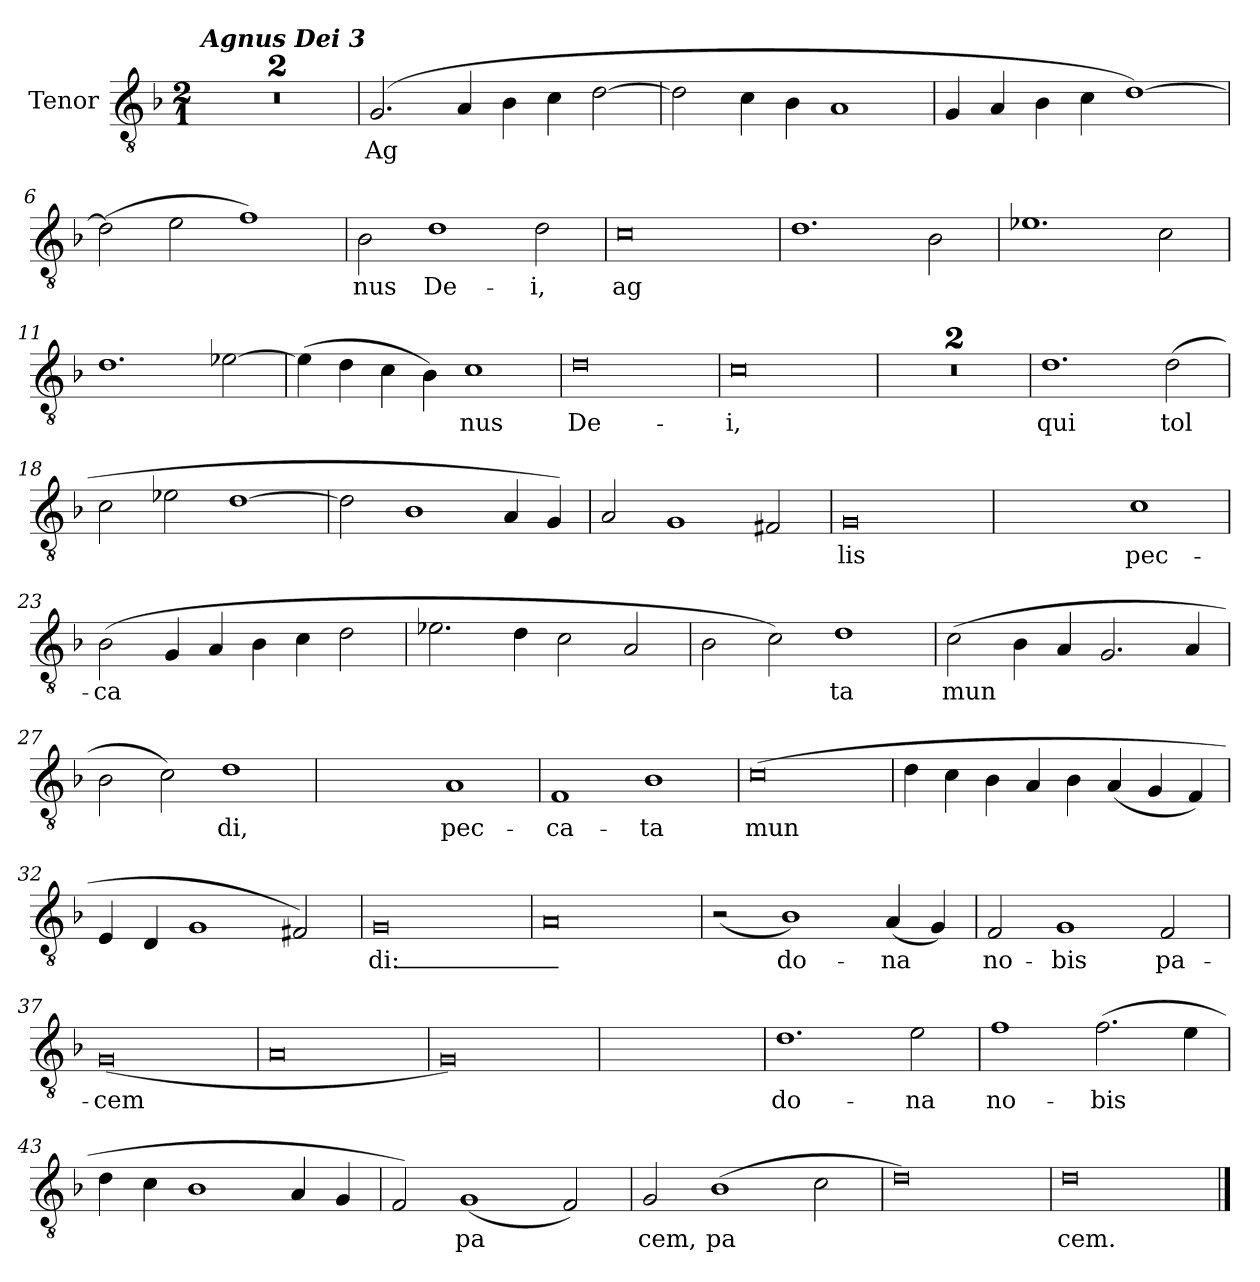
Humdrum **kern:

**kern	**text
*part1	*part1
*staff1	*staff1
*I"Tenor	*
*I'T	*
*clefGv2	*
*k[b-]	*
*M2/1	*
=1	=1
!LO:TX:a:Bi:t=Agnus Dei 3	!
0ryy	.
=2	=2
0ryy	.
=3	=3
!	!LO:LY:b
(2.G/	Ag
4A/	.
4B-\	.
4c\	.
[2d\	.
=4	=4
2d\]	.
4c\	.
4B-\	.
1A	.
=5	=5
4G/	.
4A/	.
4B-\	.
4c\	.
[1d)	.
!!LO:LB:g=z
=6	=6
(2d\]	.
2e\	.
1f)	.
=7	=7
!	!LO:LY:b
2B-\	nus
!	!LO:LY:b
1d	De-
!	!LO:LY:b
2d\	i,
=8	=8
!	!LO:LY:b
0c	ag
=9	=9
1.d	.
2B-\	.
=10	=10
1.e-X	.
2c\	.
=11	=11
1.d	.
[2e-X\	.
!!LO:LB:g=z
=12	=12
(4e-\]	.
4d\	.
4c\	.
4B-\)	.
!	!LO:LY:b
1c	nus
=13	=13
!	!LO:LY:b
0d	De-
=14	=14
!	!LO:LY:b
0c	i,
=15	=15
0ryy	.
=16	=16
0ryy	.
!!LO:LB:g=z
=17	=17
!	!LO:LY:b
1.d	qui
!	!LO:LY:b
(2d\	tol
=18	=18
2c\	.
2e-X\	.
[1d	.
=19	=19
2d\]	.
1B-	.
4A/	.
4G/)	.
=20	=20
2A/	.
1G	.
2F#X/	.
=21	=21
!	!LO:LY:b
0G	lis
!!LO:LB:g=z
=22	=22
2ryy	.
2ryy	.
!	!LO:LY:b
1c	pec-
=23	=23
!	!LO:LY:b
(2B-\	ca
4G/	.
4A/	.
4B-\	.
4c\	.
2d\	.
=24	=24
2.e-X\	.
4d\	.
2c\	.
2A/	.
=25	=25
2B-\	.
2c\)	.
!	!LO:LY:b
1d	ta
=26	=26
!	!LO:LY:b
(2c\	mun
4B-\	.
4A/	.
2.G/	.
4A/	.
!!LO:LB:g=z
=27	=27
2B-\	.
2c\)	.
!	!LO:LY:b
1d	di,
!!LO:LB:g=z
=28	=28
2ryy	.
2ryy	.
!	!LO:LY:b
1A	pec-
=29	=29
!	!LO:LY:b
1F	ca-
!	!LO:LY:b
1B-	ta
=30	=30
!	!LO:LY:b
(0c	mun
=31	=31
4d\	.
4c\	.
4B-\	.
4A/	.
4B-\	.
(4A/	.
4G/	.
4F/)	.
=32	=32
4E/	.
4D/	.
1G	.
2F#X/)	.
!!LO:LB:g=z
=33	=33
!	!LO:LY:b
0G	di:_-
!!LO:LB:g=z
=34	=34
!	!LO:LY:b
0A	_
=35	=35
(2r	.
!	!LO:LY:b
1B-)	do-
!	!LO:LY:b
(4A/	na
4G/)	.
=36	=36
!	!LO:LY:b
2F/	no-
!	!LO:LY:b
1G	bis
!	!LO:LY:b
2F/	pa-
=37	=37
!	!LO:LY:b
(0G	cem
=38	=38
0A	.
=39	=39
0G)	.
=40	=40
0ryy	.
!!LO:LB:g=z
=41	=41
!	!LO:LY:b
1.d	do-
!	!LO:LY:b
2e\	na
=42	=42
!	!LO:LY:b
1f	no-
!	!LO:LY:b
(2.f\	bis
4e\	.
=43	=43
4d\	.
4c\	.
1B-	.
4A/	.
4G/	.
=44	=44
2F/)	.
!	!LO:LY:b
(1G	pa
2F/)	.
=45	=45
!	!LO:LY:b
2G/	cem,
!	!LO:LY:b
(1B-	pa
2c\	.
!!LO:LB:g=z
=46	=46
0d)	.
=47	=47
!	!LO:LY:b
0d>	cem.
==	==
*-	*-
